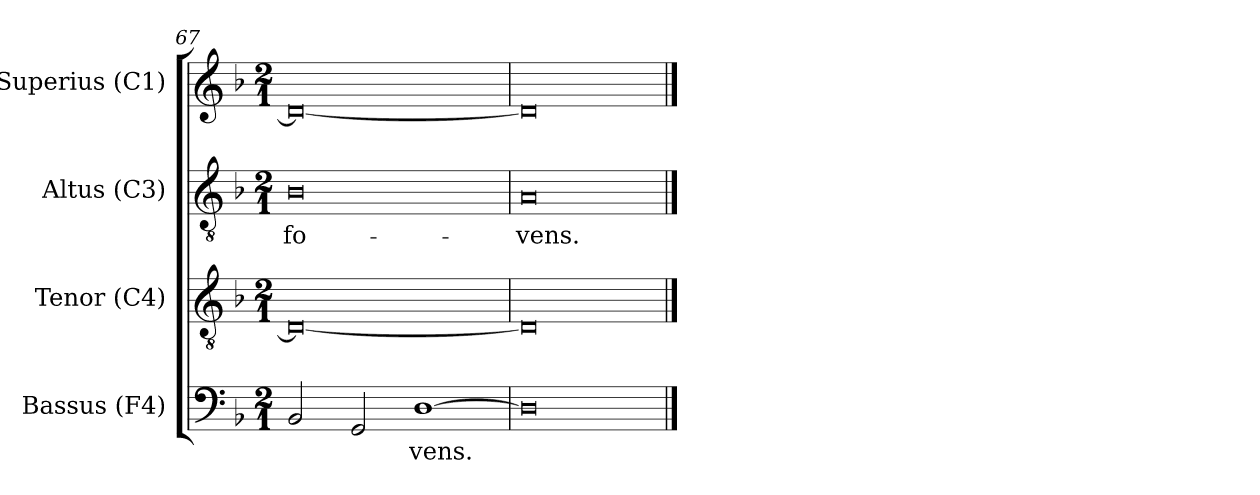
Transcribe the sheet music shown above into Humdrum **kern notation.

**kern	**text	**kern	**kern	**text	**kern
*part4	*part4	*part3	*part2	*part2	*part1
*staff4	*staff4	*staff3	*staff2	*staff2	*staff1
*I"Bassus (F4)	*	*I"Tenor (C4)	*I"Altus (C3)	*	*I"Superius (C1)
*I'B.	*	*I'T.	*I'A.	*	*I'S.
*clefF4	*	*clefGv2	*clefGv2	*	*clefG2
*	*	*ITrd7c12	*ITrd7c12	*	*
*k[b-]	*	*k[b-]	*k[b-]	*	*k[b-]
*F:	*	*F:	*F:	*	*F:
*M2/1	*	*M2/1	*M2/1	*	*M2/1
=67	=67	=67	=67	=67	=67
!	!	!	!	!LO:LY:b:color=#000000	!
2BB-i/	.	0DDi_	0BB-i	fo-	0di_
2GGi/	.	.	.	.	.
!	!LO:LY:b:color=#000000	!	!	!	!
[1Di	-vens.	.	.	.	.
=68	=68	=68	=68	=68	=68
!	!	!	!	!LO:LY:b:color=#000000	!
0Di]	.	0DDi]	0AAi	-vens.	0di]
==	==	==	==	==	==
*-	*-	*-	*-	*-	*-
